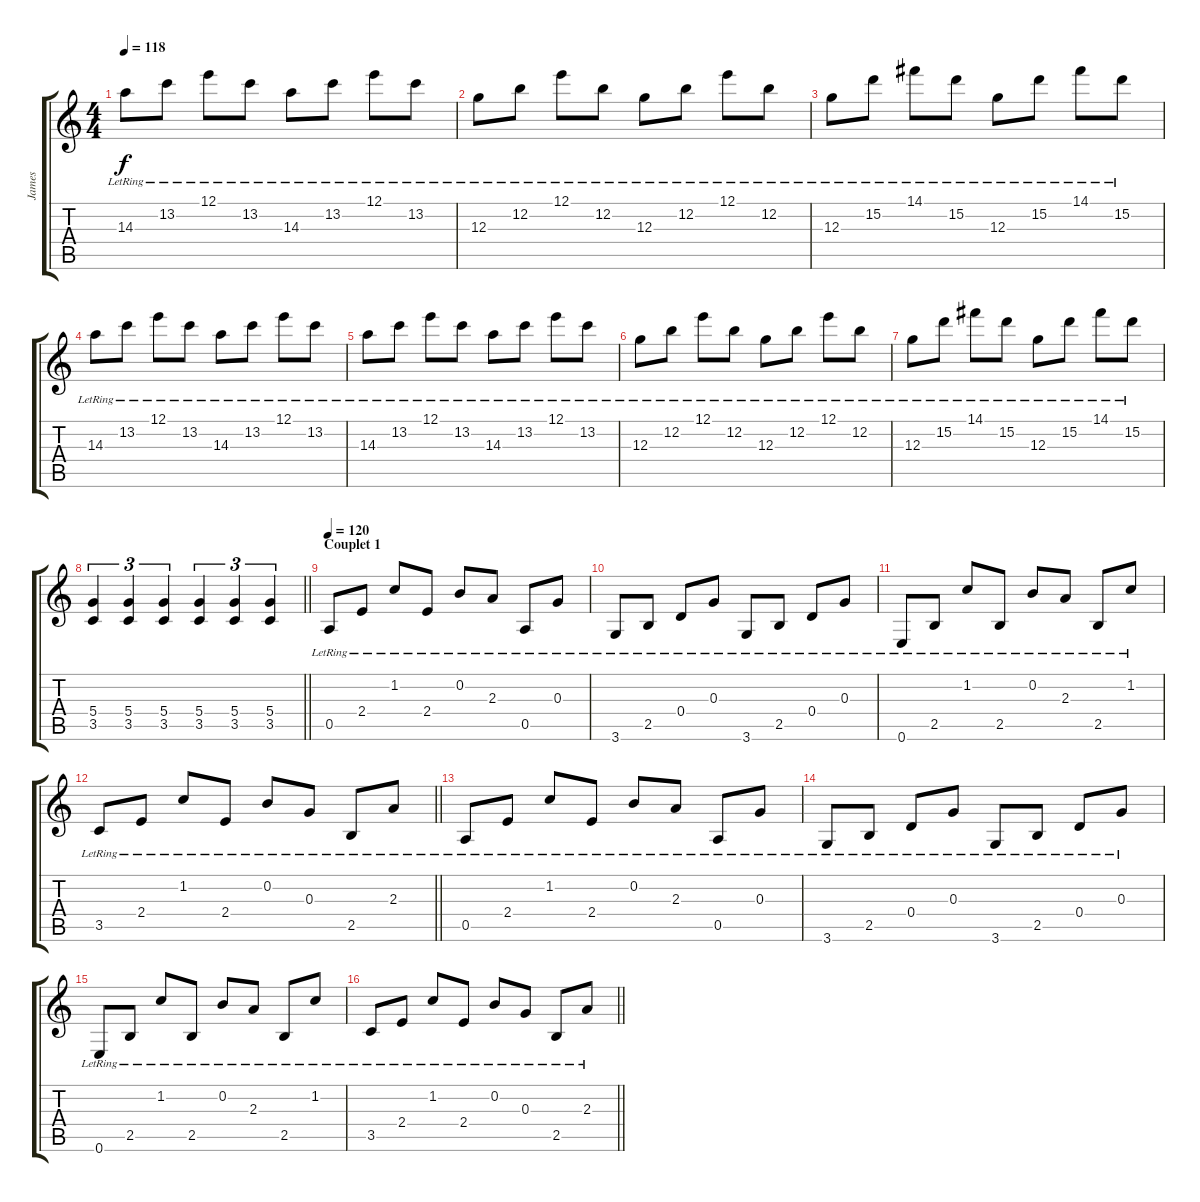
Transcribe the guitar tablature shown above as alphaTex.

\track ("James" "James") {instrument acousticguitarsteel}
\staff {score tabs}
\tuning (E4 B3 G3 D3 A2 E2) {hide}
\ts (4 4)
\tempo 118
\clef g2
\ks c
14.3{lr}.8{dy f} 13.2{lr}.8 12.1{lr}.8 13.2{lr}.8 14.3{lr}.8 13.2{lr}.8 12.1{lr}.8 13.2{lr}.8 |
12.3{lr}.8 12.2{lr}.8 12.1{lr}.8 12.2{lr}.8 12.3{lr}.8 12.2{lr}.8 12.1{lr}.8 12.2{lr}.8 |
12.3{lr}.8 15.2{lr}.8 14.1{lr}.8 15.2{lr}.8 12.3{lr}.8 15.2{lr}.8 14.1{lr}.8 15.2{lr}.8 |
14.3{lr}.8 13.2{lr}.8 12.1{lr}.8 13.2{lr}.8 14.3{lr}.8 13.2{lr}.8 12.1{lr}.8 13.2{lr}.8 |
14.3{lr}.8 13.2{lr}.8 12.1{lr}.8 13.2{lr}.8 14.3{lr}.8 13.2{lr}.8 12.1{lr}.8 13.2{lr}.8 |
12.3{lr}.8 12.2{lr}.8 12.1{lr}.8 12.2{lr}.8 12.3{lr}.8 12.2{lr}.8 12.1{lr}.8 12.2{lr}.8 |
12.3{lr}.8 15.2{lr}.8 14.1{lr}.8 15.2{lr}.8 12.3{lr}.8 15.2{lr}.8 14.1{lr}.8 15.2{lr}.8 |
\barLineRight lightlight
(5.4 3.5).4{tu (3 2) volume 13} (5.4 3.5).4{tu (3 2)} (5.4 3.5).4{tu (3 2)} (5.4 3.5).4{tu (3 2)} (5.4 3.5).4{tu (3 2)} (5.4 3.5).4{tu (3 2)} |
\section ("" "Couplet 1")
\tempo 120
0.5{lr}.8 2.4{lr}.8 1.2{lr}.8 2.4{lr}.8 0.2{lr}.8 2.3{lr}.8 0.5{lr}.8 0.3{lr}.8 |
3.6{lr}.8 2.5{lr}.8 0.4{lr}.8 0.3{lr}.8 3.6{lr}.8 2.5{lr}.8 0.4{lr}.8 0.3{lr}.8 |
0.6{lr}.8 2.5{lr}.8 1.2{lr}.8 2.5{lr}.8 0.2{lr}.8 2.3{lr}.8 2.5{lr}.8 1.2{lr}.8 |
\barLineRight lightlight
3.5{lr}.8 2.4{lr}.8 1.2{lr}.8 2.4{lr}.8 0.2{lr}.8 0.3{lr}.8 2.5{lr}.8 2.3{lr}.8 |
0.5{lr}.8 2.4{lr}.8 1.2{lr}.8 2.4{lr}.8 0.2{lr}.8 2.3{lr}.8 0.5{lr}.8 0.3{lr}.8 |
3.6{lr}.8 2.5{lr}.8 0.4{lr}.8 0.3{lr}.8 3.6{lr}.8 2.5{lr}.8 0.4{lr}.8 0.3{lr}.8 |
0.6{lr}.8 2.5{lr}.8 1.2{lr}.8 2.5{lr}.8 0.2{lr}.8 2.3{lr}.8 2.5{lr}.8 1.2{lr}.8 |
\barLineRight lightlight
3.5{lr}.8 2.4{lr}.8 1.2{lr}.8 2.4{lr}.8 0.2{lr}.8 0.3{lr}.8 2.5{lr}.8 2.3{lr}.8
